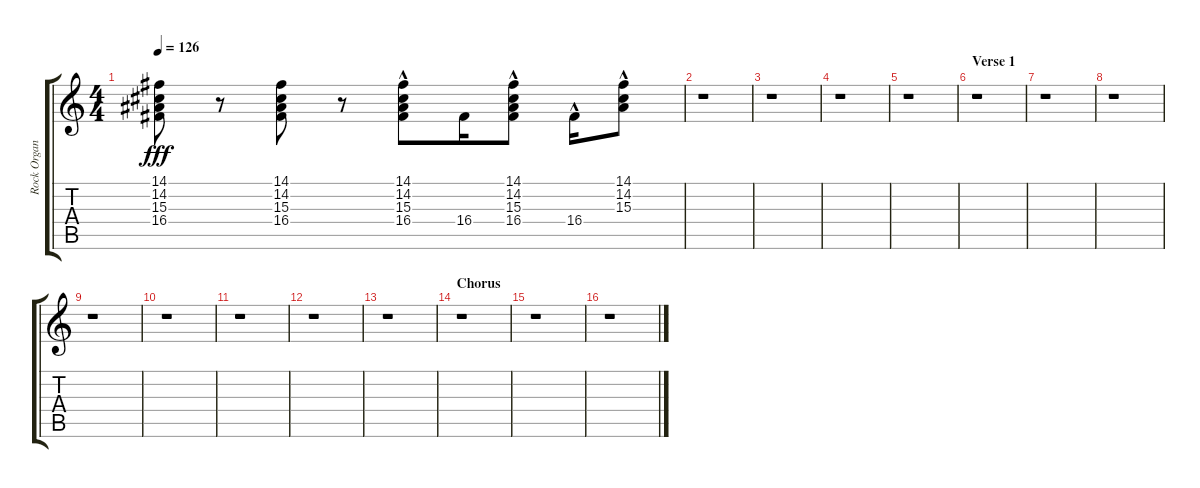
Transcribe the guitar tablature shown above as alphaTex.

\track ("Rock Organ" "Rock Organ") {instrument rockorgan}
\staff {score tabs}
\tuning (E4 B3 G3 D3 A2 E2) {hide}
\ts (4 4)
\tempo 126
\clef g2
\ks c
(14.1 14.2 15.3 16.4).8{dy fff} r.8 (14.1 14.2 15.3 16.4).8 r.8 (14.1 14.2{hac} 15.3 16.4{hac}).8 16.4.16 (14.1 14.2{hac} 15.3{hac} 16.4{hac}).8 16.4{hac}.16 (14.1 14.2{hac} 15.3{hac}).8 |
r.1 |
r.1 |
r.1 |
r.1 |
\section ("" "Verse 1")
r.1 |
r.1 |
r.1 |
r.1 |
r.1 |
r.1 |
r.1 |
r.1 |
\section ("" "Chorus")
r.1 |
r.1 |
r.1
